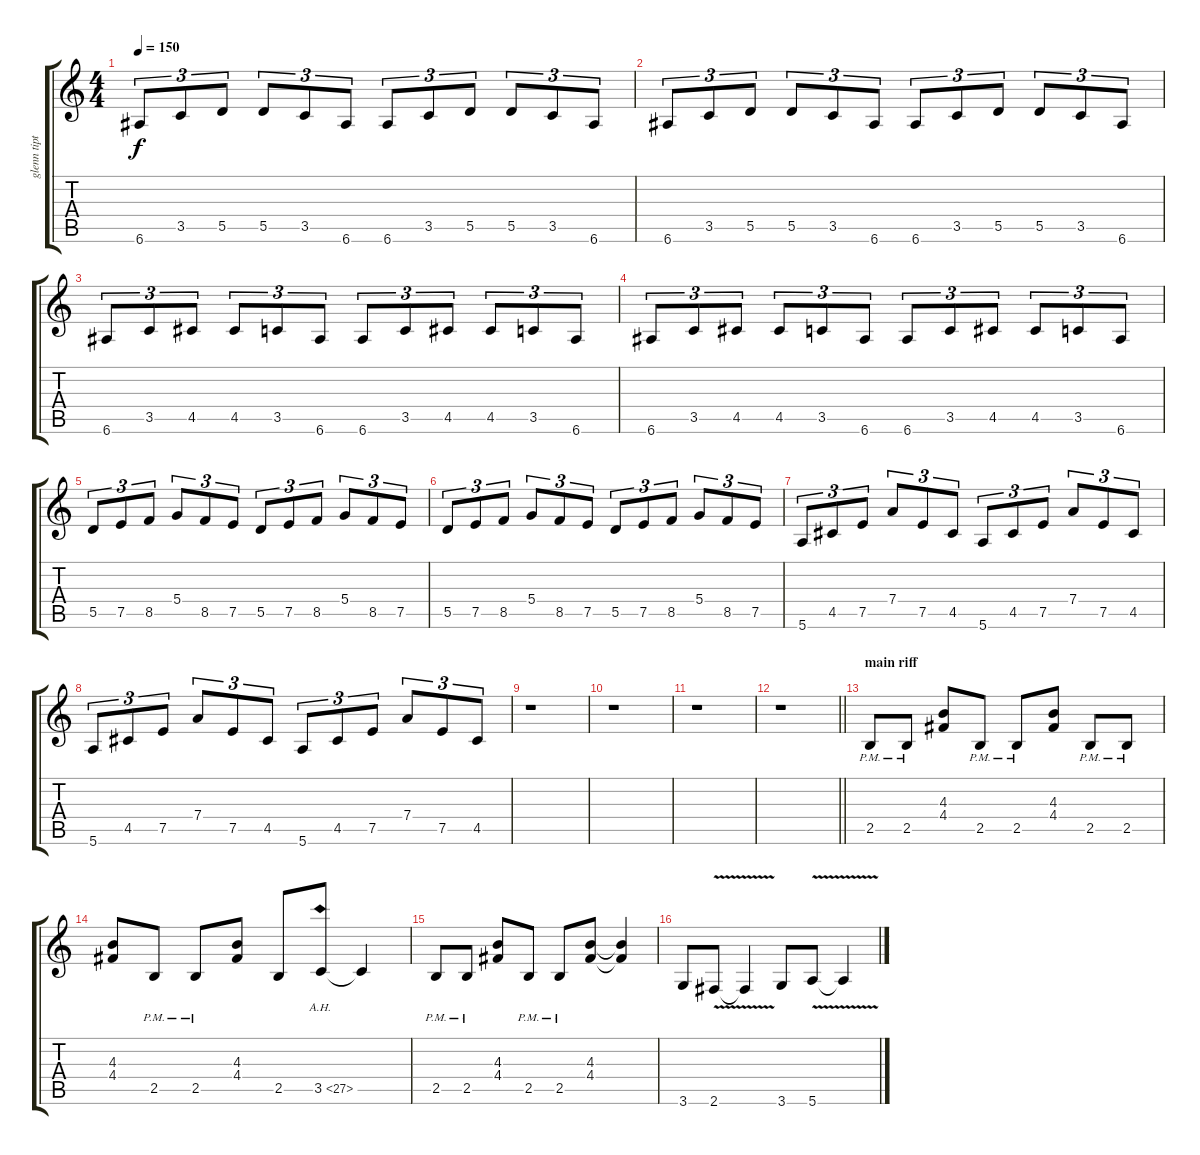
\track ("glenn tipton" "glenn tipt") {instrument distortionguitar}
\staff {score tabs}
\tuning (E4 B3 G3 D3 A2 E2) {hide}
\ts (4 4)
\tempo 150
\clef g2
\ks c
6.6.8{tu (3 2) dy f} 3.5.8{tu (3 2)} 5.5.8{tu (3 2)} 5.5.8{tu (3 2)} 3.5.8{tu (3 2)} 6.6.8{tu (3 2)} 6.6.8{tu (3 2)} 3.5.8{tu (3 2)} 5.5.8{tu (3 2)} 5.5.8{tu (3 2)} 3.5.8{tu (3 2)} 6.6.8{tu (3 2)} |
6.6.8{tu (3 2)} 3.5.8{tu (3 2)} 5.5.8{tu (3 2)} 5.5.8{tu (3 2)} 3.5.8{tu (3 2)} 6.6.8{tu (3 2)} 6.6.8{tu (3 2)} 3.5.8{tu (3 2)} 5.5.8{tu (3 2)} 5.5.8{tu (3 2)} 3.5.8{tu (3 2)} 6.6.8{tu (3 2)} |
6.6.8{tu (3 2)} 3.5.8{tu (3 2)} 4.5.8{tu (3 2)} 4.5.8{tu (3 2)} 3.5.8{tu (3 2)} 6.6.8{tu (3 2)} 6.6.8{tu (3 2)} 3.5.8{tu (3 2)} 4.5.8{tu (3 2)} 4.5.8{tu (3 2)} 3.5.8{tu (3 2)} 6.6.8{tu (3 2)} |
6.6.8{tu (3 2)} 3.5.8{tu (3 2)} 4.5.8{tu (3 2)} 4.5.8{tu (3 2)} 3.5.8{tu (3 2)} 6.6.8{tu (3 2)} 6.6.8{tu (3 2)} 3.5.8{tu (3 2)} 4.5.8{tu (3 2)} 4.5.8{tu (3 2)} 3.5.8{tu (3 2)} 6.6.8{tu (3 2)} |
5.5.8{tu (3 2)} 7.5.8{tu (3 2)} 8.5.8{tu (3 2)} 5.4.8{tu (3 2)} 8.5.8{tu (3 2)} 7.5.8{tu (3 2)} 5.5.8{tu (3 2)} 7.5.8{tu (3 2)} 8.5.8{tu (3 2)} 5.4.8{tu (3 2)} 8.5.8{tu (3 2)} 7.5.8{tu (3 2)} |
5.5.8{tu (3 2)} 7.5.8{tu (3 2)} 8.5.8{tu (3 2)} 5.4.8{tu (3 2)} 8.5.8{tu (3 2)} 7.5.8{tu (3 2)} 5.5.8{tu (3 2)} 7.5.8{tu (3 2)} 8.5.8{tu (3 2)} 5.4.8{tu (3 2)} 8.5.8{tu (3 2)} 7.5.8{tu (3 2)} |
5.6.8{tu (3 2)} 4.5.8{tu (3 2)} 7.5.8{tu (3 2)} 7.4.8{tu (3 2)} 7.5.8{tu (3 2)} 4.5.8{tu (3 2)} 5.6.8{tu (3 2)} 4.5.8{tu (3 2)} 7.5.8{tu (3 2)} 7.4.8{tu (3 2)} 7.5.8{tu (3 2)} 4.5.8{tu (3 2)} |
5.6.8{tu (3 2)} 4.5.8{tu (3 2)} 7.5.8{tu (3 2)} 7.4.8{tu (3 2)} 7.5.8{tu (3 2)} 4.5.8{tu (3 2)} 5.6.8{tu (3 2)} 4.5.8{tu (3 2)} 7.5.8{tu (3 2)} 7.4.8{tu (3 2)} 7.5.8{tu (3 2)} 4.5.8{tu (3 2)} |
r.1 |
r.1 |
r.1 |
\barLineRight lightlight
r.1 |
\section ("" "main riff")
2.5{pm}.8 2.5{pm}.8 (4.3 4.4).8 2.5{pm}.8 2.5{pm}.8 (4.3 4.4).8 2.5{pm}.8 2.5{pm}.8 |
(4.3 4.4).8 2.5{pm}.8 2.5{pm}.8 (4.3 4.4).8 2.5.8 3.5{ah 24}.8 3.5{t}.4 |
2.5{pm}.8 2.5{pm}.8 (4.3 4.4).8 2.5{pm}.8 2.5{pm}.8 (4.3 4.4).8 (4.3{t} 4.4{t}).4 |
3.6.8 2.6{v}.8 2.6{t}.4 3.6.8 5.6{v}.8 5.6{t}.4
